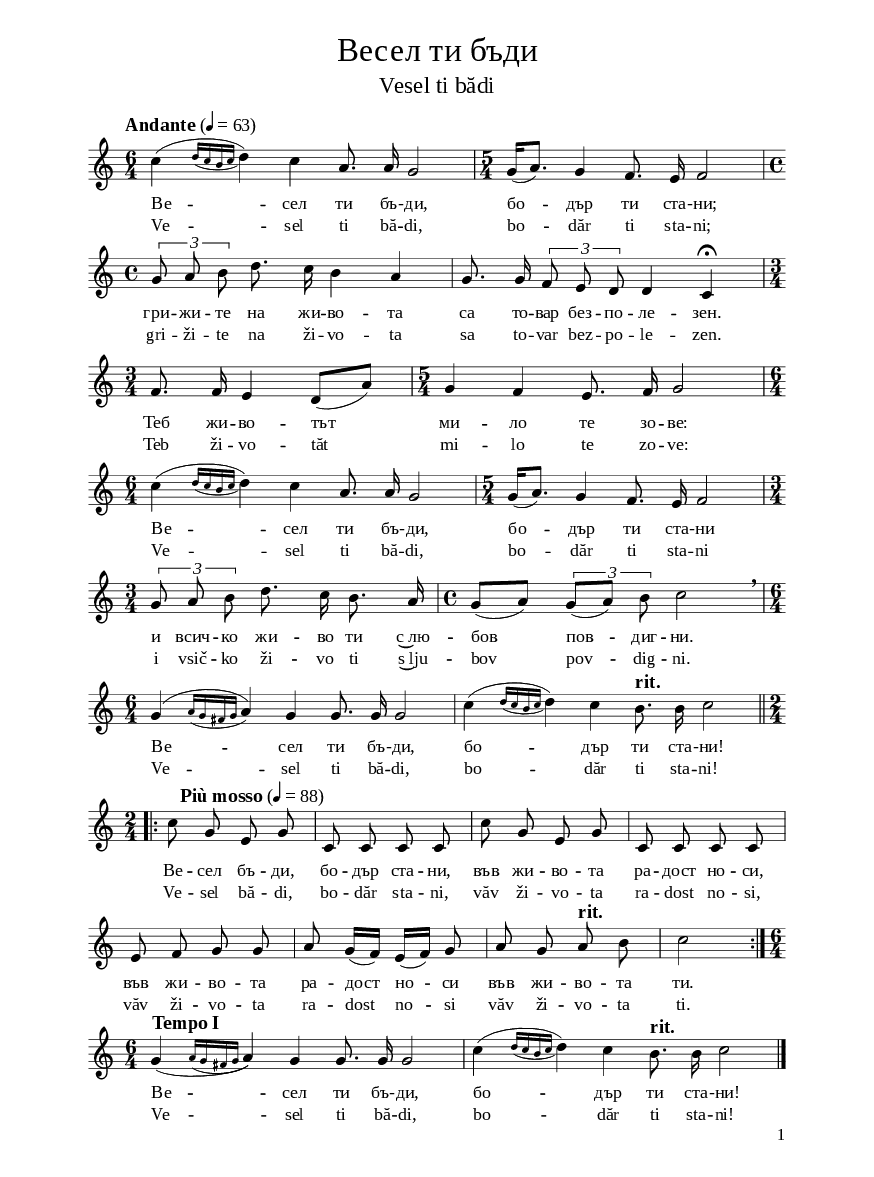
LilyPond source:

\version "2.24.4"

% include paper part and global functions
\include "include/globals.ily"

\bookpart {
  \label #'ref096
  \tocItem \markup "Весел ти бъди – Vesel ti bădi "
  \include "include/bookpart-paper.ily"
  \score {
    \include "include/score-layout.ily"


    \new Voice \absolute  {
      \clef treble
      \key c \major
      \time 6/4
      \tempoFunc "Andante" 4 "63"

      %\override Score.NoteSpacing.stem-spacing-correction = #-2
      c''4 ( \acciaccatura { d''16 c'' b' c'' } d''4 ) c'' \autoBeamOff a'8. a'16 g'2 |\time 5/4 g'16[( a'8. )] g'4 f'8. e'16 f'2 | \time 4/4 \break

      \tuplet 3/2 {g'8 a' b'} d''8. c''16 b'4 a'4 | g'8. g'16 \tuplet 3/2 {f'8 e'8 d'8 } d'4 c'4\fermata | \time 3/4 \break

      f'8. f'16 e'4 d'8[(a'8)] | \time 5/4 g'4 f' e'8. f'16 g'2 | \time 6/4 \break


      c''4 ( \acciaccatura { d''16[ c'' b' c'' ]} d''4 ) c'' a'8. a'16 g'2 |\time 5/4 g'16[( a'8.)] \autoBeamOff  g'4 f'8.e'16 f'2 | \time 3/4 \break


      \tuplet 3/2 {g'8 a' b'} d''8. c''16 b'8. a'16 | \time 4/4 g'8[(a'8)] \tuplet 3/2 {g'8[(a'8)] b'8} c''2 \breathe | \time 6/4 \break

      \slurUp g'4(  \acciaccatura { a'16[g' fis' g']} a'4)  \slurNeutral g'4 g'8. g'16 g'2 | c''4( \acciaccatura { d''16[ c'' b' c'' ]} d''4) c''4 \tempo "rit." b'8. b'16 c''2 | \time 2/4 \break

      \bar ".|:-||"


      \tempoFunc   "            Più mosso" 4 "88"
      c''8 g' e' g' | c' c' c' c' | c'' g' e' g' | c' c' c' c' | \break

      e' f' g' g'  | a' g'16([f']) e'([f']) g'8 | a' g' \tempo "rit." a' b' | c''2 | \bar ":|." \time 6/4 \break

      \tempo "      Tempo I"
      \once \override Slur.positions = #'(0 . -1.5)
      g'4(  \acciaccatura { a'16[g' fis' g']} a'4) g'4 g'8. g'16 g'2 | c''4( \acciaccatura { d''16[ c'' b' c'' ]} d''4) c''4 \tempo "rit." b'8. b'16 c''2 | \bar "|."
    }

    \addlyrics {
      Ве -- сел ти бъ -- "-ди," бо -- дър ти ста -- "-ни;"
      гри  -- жи -- те на жи -- во -- та
      са то -- вар без -- по -- ле -- зен.
      Теб жи -- во -- тът ми -- ло те зо -- ве:
      Ве  -- сел ти бъ -- "-ди," бо -- дър ти ста -- "-ни"
      и всич -- ко жи -- во ти с~лю -- бов пов  -- диг -- ни.
      Ве -- сел ти бъ -- "-ди," бо -- дър ти ста -- "-ни!"
      Ве -- сел бъ -- ди, бо -- дър ста -- ни,
      във жи -- во -- та ра -- дост но -- си,
      във жи -- во -- та ра -- дост но -- си
      във жи -- во -- та ти.
      Ве -- сел ти "бъ-" -- ди, бо -- дър ти ста -- "-ни!"
    }

    \addlyrics {
      Ve -- sel ti bă -- di, bo -- dăr ti sta -- ni;
      gri  -- ži -- te na ži -- vo -- ta
      sa to -- var bez -- po -- le -- zen.
      Teb ži -- vo -- tăt mi -- lo te zo -- ve:
      Ve  -- sel ti bă -- di, bo -- dăr ti sta -- ni
      i vsič -- ko ži -- vo ti s~lju -- bov pov  -- dig -- ni.
      Ve -- sel ti bă -- di, bo -- dăr ti sta -- ni!
      Ve -- sel bă -- di, bo -- dăr sta -- ni,
      văv ži -- vo -- ta ra -- dost no -- si,
      văv ži -- vo -- ta ra -- dost no -- si
      văv ži -- vo -- ta ti.
      Ve -- sel ti bă -- di, bo -- dăr ti sta -- ni!
    }


    \header {
      title = \titleFunc "Весел ти бъди" "Vesel ti bădi"
    }

    \midi{}

  } % score

  %\markup \dc-one "D.C."



  % include foreign translation(s) of the song
  \version "2.24.4"

\markup \fill-line { \fontsize #deTitleFontSize "Sei fröhlich" }
\markup \null
\markup \null

\markup \abs-fontsize #10 {

   \hspace #30
  \override #`(baseline-skip . ,deCoupletBaselineSkip)
  \column {
\line { " "Sei fröhlich, werde munter;}

\line { " "die Sorgen des Lebens}

\line { " "sind eine nutzlose Last.}
 \vspace #0.5

\line { " "Liebevoll ruft dich das Leben: }

\line { " "Sei fröhlich, werde munter}

\line { " "und erhöhe alles Lebendige durch Liebe!}
 \vspace #0.5

\line { " "Sei fröhlich, werde munter}

\line { " "bringe Freude in das Leben,}

\line { " " in das Leben bringe Freude, in das Leben, du. }

\line { " "Sei fröhlich, werde munter! }

  }
}


} % bookpart
